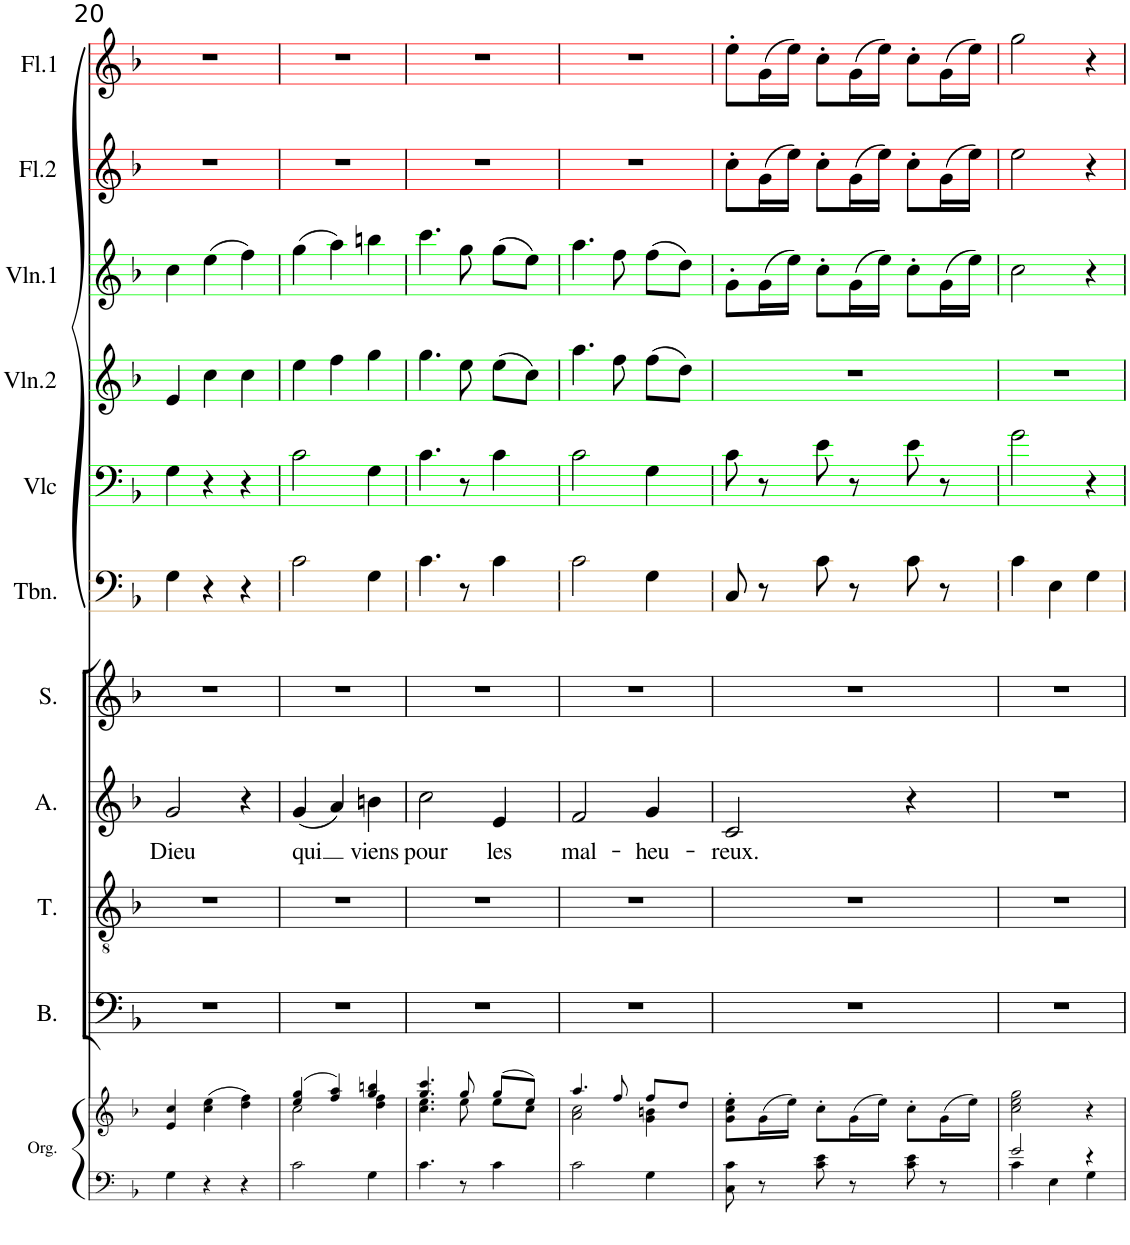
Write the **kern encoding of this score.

**kern	**kern	**kern	**kern	**kern	**text	**kern	**kern	**kern	**kern	**kern	**kern	**kern
*part11	*part11	*part10	*part9	*part8	*part8	*part7	*part6	*part5	*part4	*part3	*part2	*part1
*staff12	*staff11	*staff10	*staff9	*staff8	*staff8	*staff7	*staff6	*staff5	*staff4	*staff3	*staff2	*staff1
*I"Orgue	*	*I"Bass	*I"Ténor	*I"Alto	*	*I"Soprano	*I"Trombone	*I"Violoncelle	*I"Violon 2	*I"Violon 1	*I"Flûte 2	*I"Flûte 1
*I'Org.	*	*I'B.	*I'T.	*I'A.	*	*I'S.	*I'Tbn.	*I'Vlc	*I'Vln.2	*I'Vln.1	*I'Fl.2	*I'Fl.1
!!LO:PB:g=z
*clefF4	*clefG2	*clefF4	*clefGv2	*clefG2	*	*clefG2	*clefF4	*clefF4	*clefG2	*clefG2	*clefG2	*clefG2
*k[b-]	*k[b-]	*k[b-]	*k[b-]	*k[b-]	*	*k[b-]	*k[b-]	*k[b-]	*k[b-]	*k[b-]	*k[b-]	*k[b-]
*M3/4	*M3/4	*M3/4	*M3/4	*M3/4	*	*M3/4	*M3/4	*M3/4	*M3/4	*M3/4	*M3/4	*M3/4
=20	=20	=20	=20	=20	=20	=20	=20	=20	=20	=20	=20	=20
!	!	!	!	!	!LO:LY:b	!	!	!	!	!	!	!
4G\	4e/ 4cc/	2.r	2.r	2g/	Dieu	2.r	4G\	4G\	4e/	4cc\	2.r	2.r
4r	(4cc\ 4ee\	.	.	.	.	.	4r	4r	4cc\	(4ee\	.	.
4r	4dd\ 4ff\)	.	.	4r	.	.	4r	4r	4cc\	4ff\)	.	.
=21	=21	=21	=21	=21	=21	=21	=21	=21	=21	=21	=21	=21
*	*^	*	*	*	*	*	*	*	*	*	*	*
!	!	!	!	!	!	!LO:LY:b	!	!	!	!	!	!	!
2c\	(4ee/ 4gg/	2cc\	2.r	2.r	(4g/	qui	2.r	2c\	2c\	4ee\	(4gg\	2.r	2.r
.	4ff/ 4aa/)	.	.	.	4a/)	.	.	.	.	4ff\	4aa\)	.	.
!	!	!	!	!	!	!LO:LY:b	!	!	!	!	!	!	!
4G\	4gg/ 4bbn/	4dd\ 4ff\	.	.	4bn\	viens	.	4G\	4G\	4gg\	4bbn\	.	.
=22	=22	=22	=22	=22	=22	=22	=22	=22	=22	=22	=22	=22	=22
!	!	!	!	!	!	!LO:LY:b	!	!	!	!	!	!	!
4.c\	4.gg/ 4.ccc/	4.cc\ 4.ee\	2.r	2.r	2cc\	pour	2.r	4.c\	4.c\	4.gg\	4.ccc\	2.r	2.r
8r	8gg/	8ee\	.	.	.	.	.	8r	8r	8ee\	8gg\	.	.
!	!	!	!	!	!	!LO:LY:b	!	!	!	!	!	!	!
4c\	(8gg/L	8ee\L	.	.	4e/	les	.	4c\	4c\	(8ee\L	(8gg\L	.	.
.	8ee/J)	8cc\J	.	.	.	.	.	.	.	8cc\J)	8ee\J)	.	.
=23	=23	=23	=23	=23	=23	=23	=23	=23	=23	=23	=23	=23	=23
!	!	!	!	!	!	!LO:LY:b	!	!	!	!	!	!	!
2c\	4.aa/	2a\ 2cc\	2.r	2.r	2f/	mal-	2.r	2c\	2c\	4.aa\	4.aa\	2.r	2.r
.	8ff/	.	.	.	.	.	.	.	.	8ff\	8ff\	.	.
!	!	!	!	!	!	!LO:LY:b	!	!	!	!	!	!	!
4G\	8ff/L	4g\ 4bn\	.	.	4g/	-heu-	.	4G\	4G\	(8ff\L	(8ff\L	.	.
.	8dd/J	.	.	.	.	.	.	.	.	8dd\J)	8dd\J)	.	.
*	*v	*v	*	*	*	*	*	*	*	*	*	*	*
=24	=24	=24	=24	=24	=24	=24	=24	=24	=24	=24	=24	=24
!	!	!	!	!	!LO:LY:b	!	!	!	!	!	!	!
8C\ 8c\	8g\' 8cc\' 8ee\'L	2.r	2.r	2c/	-reux.	2.r	8C/	8c\	2.r	8g'\L	8cc'\L	8ee'\L
8r	(16g\L	.	.	.	.	.	8r	8r	.	(16g\L	(16g\L	(16g\L
.	16ee\JJ)	.	.	.	.	.	.	.	.	16ee\JJ)	16ee\JJ)	16ee\JJ)
8c\ 8e\	8cc'\L	.	.	.	.	.	8c\	8e\	.	8cc'\L	8cc'\L	8cc'\L
8r	(16g\L	.	.	.	.	.	8r	8r	.	(16g\L	(16g\L	(16g\L
.	16ee\JJ)	.	.	.	.	.	.	.	.	16ee\JJ)	16ee\JJ)	16ee\JJ)
8c\ 8e\	8cc'\L	.	.	4r	.	.	8c\	8e\	.	8cc'\L	8cc'\L	8cc'\L
8r	(16g\L	.	.	.	.	.	8r	8r	.	(16g\L	(16g\L	(16g\L
.	16ee\JJ)	.	.	.	.	.	.	.	.	16ee\JJ)	16ee\JJ)	16ee\JJ)
=25	=25	=25	=25	=25	=25	=25	=25	=25	=25	=25	=25	=25
*^	*	*	*	*	*	*	*	*	*	*	*	*
2g/	4c\	2cc\ 2ee\ 2gg\	2.r	2.r	2.r	.	2.r	4c\	2g\	2.r	2cc\	2ee\	2gg\
.	4E\	.	.	.	.	.	.	4E\	.	.	.	.	.
4r	4G\	4r	.	.	.	.	.	4G\	4r	.	4r	4r	4r
*v	*v	*	*	*	*	*	*	*	*	*	*	*	*
=	=	=	=	=	=	=	=	=	=	=	=	=
*-	*-	*-	*-	*-	*-	*-	*-	*-	*-	*-	*-	*-
